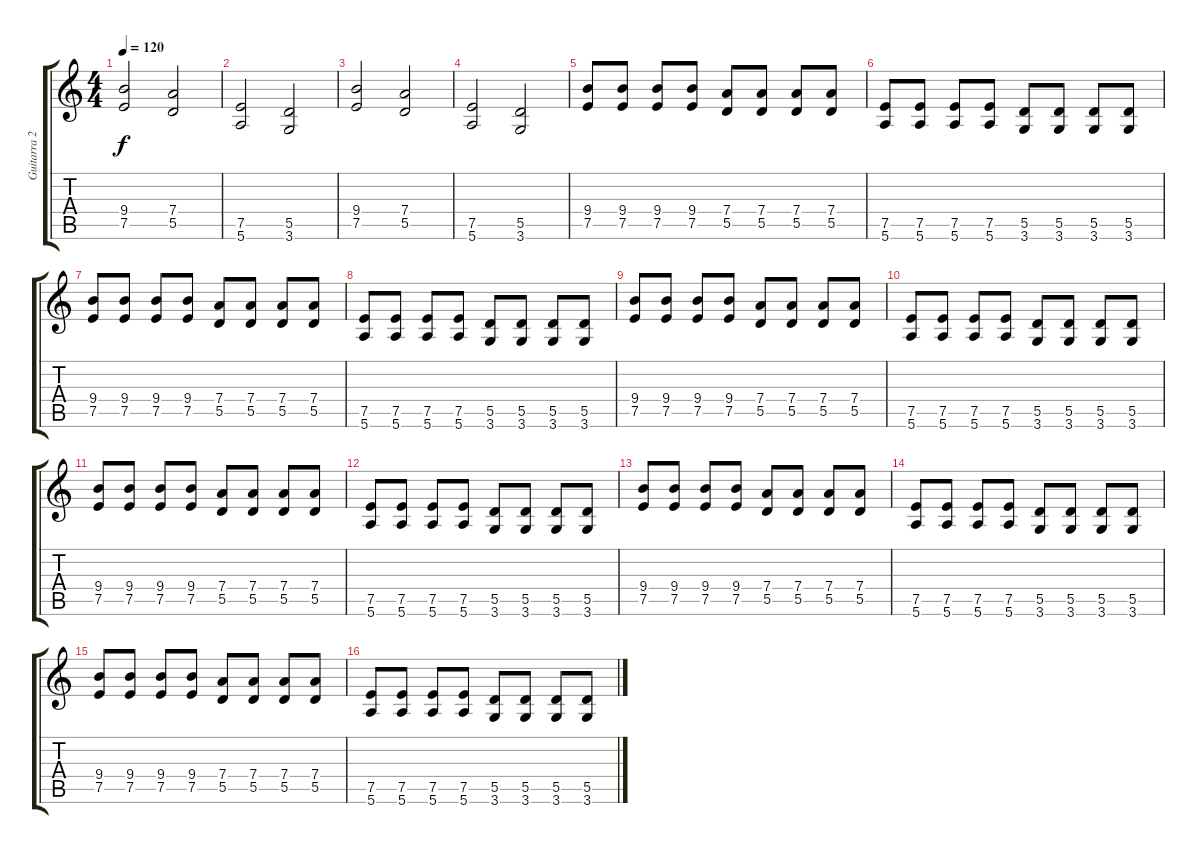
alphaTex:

\track ("Guitarra 2" "Guitarra 2") {instrument overdrivenguitar}
\staff {score tabs}
\tuning (E4 B3 G3 D3 A2 E2) {hide}
\ts (4 4)
\tempo 120
\clef g2
\ks c
(9.4 7.5).2{dy f instrument overdrivenguitar} (7.4 5.5).2 |
(7.5 5.6).2 (5.5 3.6).2 |
(9.4 7.5).2 (7.4 5.5).2 |
(7.5 5.6).2 (5.5 3.6).2 |
(9.4 7.5).8 (9.4 7.5).8 (9.4 7.5).8 (9.4 7.5).8 (7.4 5.5).8 (7.4 5.5).8 (7.4 5.5).8 (7.4 5.5).8 |
(7.5 5.6).8 (7.5 5.6).8 (7.5 5.6).8 (7.5 5.6).8 (5.5 3.6).8 (5.5 3.6).8 (5.5 3.6).8 (5.5 3.6).8 |
(9.4 7.5).8 (9.4 7.5).8 (9.4 7.5).8 (9.4 7.5).8 (7.4 5.5).8 (7.4 5.5).8 (7.4 5.5).8 (7.4 5.5).8 |
(7.5 5.6).8 (7.5 5.6).8 (7.5 5.6).8 (7.5 5.6).8 (5.5 3.6).8 (5.5 3.6).8 (5.5 3.6).8 (5.5 3.6).8 |
(9.4 7.5).8 (9.4 7.5).8 (9.4 7.5).8 (9.4 7.5).8 (7.4 5.5).8 (7.4 5.5).8 (7.4 5.5).8 (7.4 5.5).8 |
(7.5 5.6).8 (7.5 5.6).8 (7.5 5.6).8 (7.5 5.6).8 (5.5 3.6).8 (5.5 3.6).8 (5.5 3.6).8 (5.5 3.6).8 |
(9.4 7.5).8 (9.4 7.5).8 (9.4 7.5).8 (9.4 7.5).8 (7.4 5.5).8 (7.4 5.5).8 (7.4 5.5).8 (7.4 5.5).8 |
(7.5 5.6).8 (7.5 5.6).8 (7.5 5.6).8 (7.5 5.6).8 (5.5 3.6).8 (5.5 3.6).8 (5.5 3.6).8 (5.5 3.6).8 |
(9.4 7.5).8 (9.4 7.5).8 (9.4 7.5).8 (9.4 7.5).8 (7.4 5.5).8 (7.4 5.5).8 (7.4 5.5).8 (7.4 5.5).8 |
(7.5 5.6).8 (7.5 5.6).8 (7.5 5.6).8 (7.5 5.6).8 (5.5 3.6).8 (5.5 3.6).8 (5.5 3.6).8 (5.5 3.6).8 |
(9.4 7.5).8 (9.4 7.5).8 (9.4 7.5).8 (9.4 7.5).8 (7.4 5.5).8 (7.4 5.5).8 (7.4 5.5).8 (7.4 5.5).8 |
(7.5 5.6).8 (7.5 5.6).8 (7.5 5.6).8 (7.5 5.6).8 (5.5 3.6).8 (5.5 3.6).8 (5.5 3.6).8 (5.5 3.6).8
